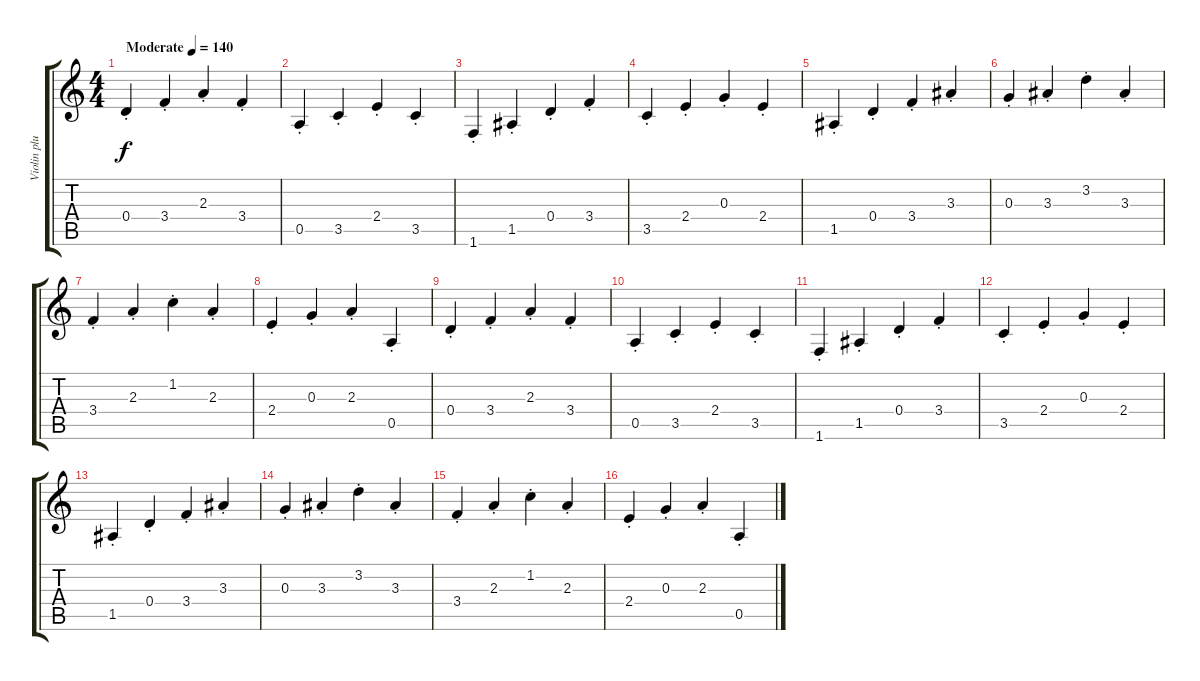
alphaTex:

\track ("Violin plucking" "Violin plu") {instrument electricguitarclean}
\staff {score tabs}
\tuning (E4 B3 G3 D3 A2 E2) {hide}
\ts (4 4)
\tempo (140 "Moderate")
\clef g2
\ks c
0.4{st}.4{dy f instrument electricguitarclean} 3.4{st}.4 2.3{st}.4 3.4{st}.4 |
0.5{st}.4 3.5{st}.4 2.4{st}.4 3.5{st}.4 |
1.6{st}.4 1.5{st}.4 0.4{st}.4 3.4{st}.4 |
3.5{st}.4 2.4{st}.4 0.3{st}.4 2.4{st}.4 |
1.5{st}.4 0.4{st}.4 3.4{st}.4 3.3{st}.4 |
0.3{st}.4 3.3{st}.4 3.2{st}.4 3.3{st}.4 |
3.4{st}.4 2.3{st}.4 1.2{st}.4 2.3{st}.4 |
2.4{st}.4 0.3{st}.4 2.3{st}.4 0.5{st}.4 |
0.4{st}.4 3.4{st}.4 2.3{st}.4 3.4{st}.4 |
0.5{st}.4 3.5{st}.4 2.4{st}.4 3.5{st}.4 |
1.6{st}.4 1.5{st}.4 0.4{st}.4 3.4{st}.4 |
3.5{st}.4 2.4{st}.4 0.3{st}.4 2.4{st}.4 |
1.5{st}.4 0.4{st}.4 3.4{st}.4 3.3{st}.4 |
0.3{st}.4 3.3{st}.4 3.2{st}.4 3.3{st}.4 |
3.4{st}.4 2.3{st}.4 1.2{st}.4 2.3{st}.4 |
2.4{st}.4 0.3{st}.4 2.3{st}.4 0.5{st}.4
